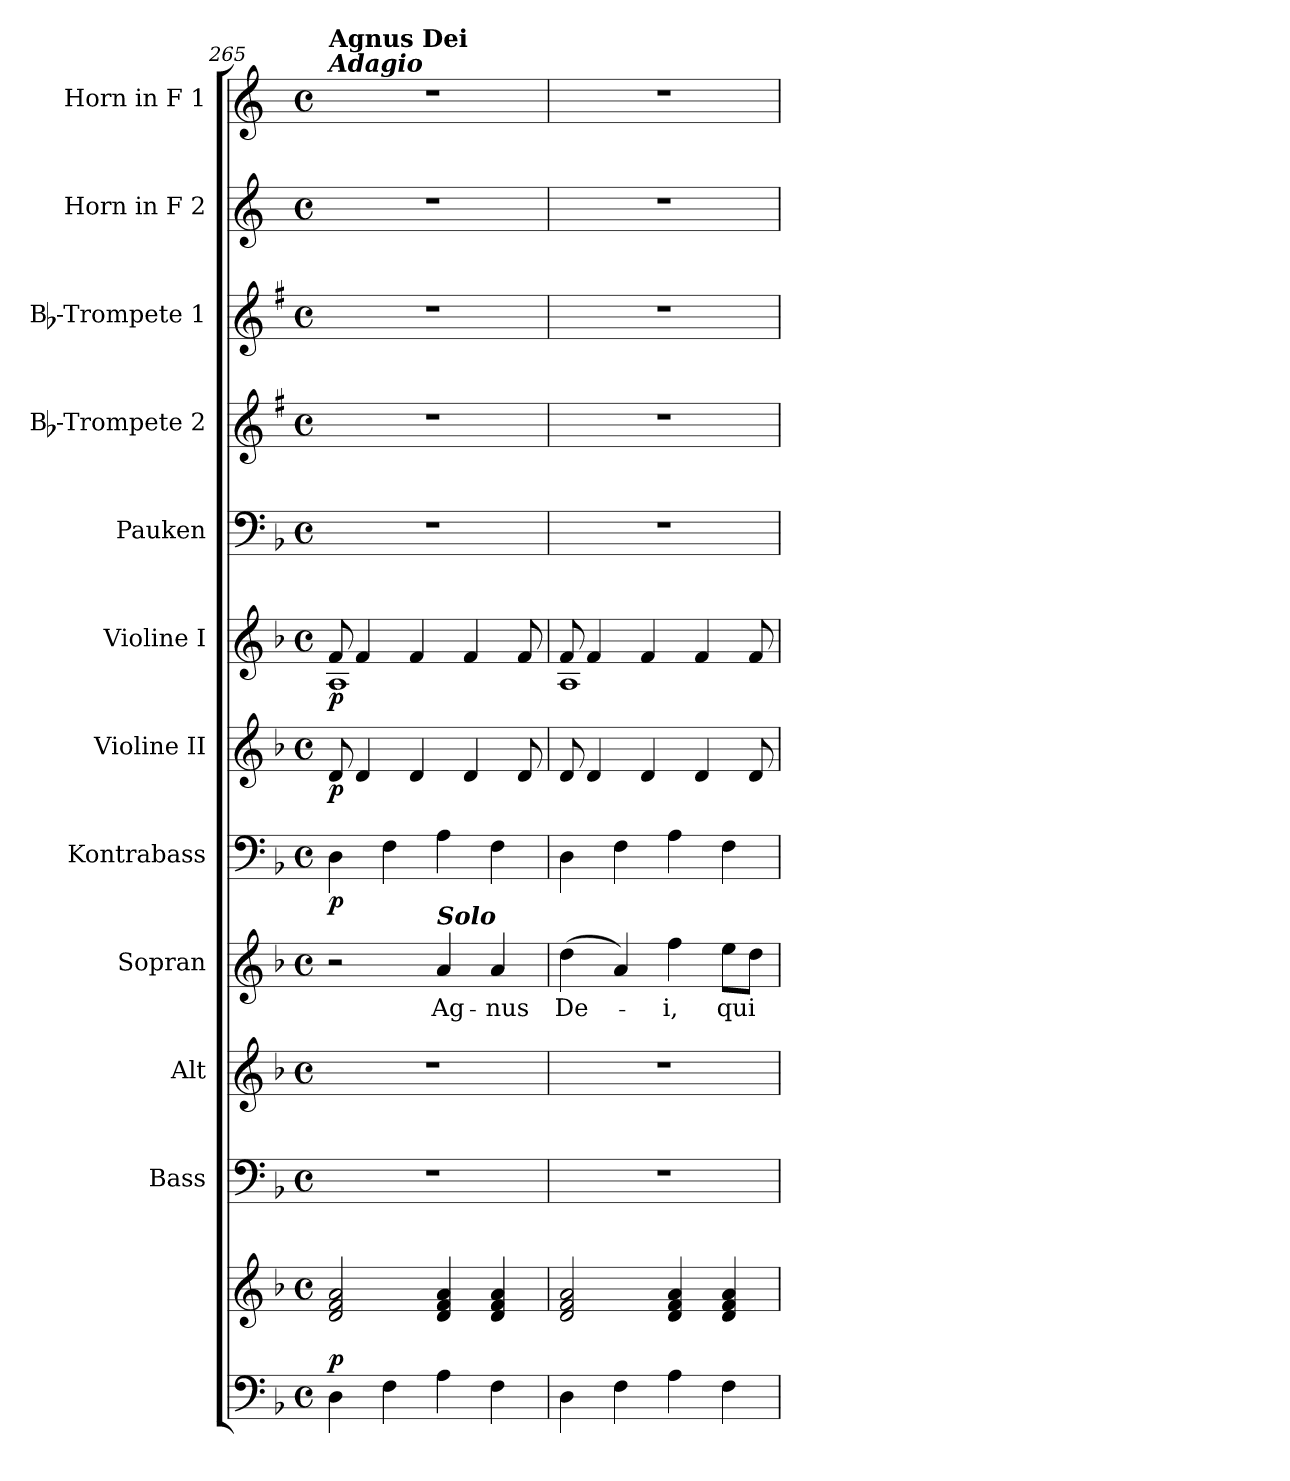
**kern	**kern	**dynam	**kern	**kern	**kern	**text	**kern	**dynam	**kern	**dynam	**kern	**dynam	**kern	**kern	**kern	**kern	**kern
*part12	*part12	*part12	*part11	*part10	*part9	*part9	*part8	*part8	*part7	*part7	*part6	*part6	*part5	*part4	*part3	*part2	*part1
*staff13	*staff12	*staff12/13	*staff11	*staff10	*staff9	*staff9	*staff8	*staff8	*staff7	*staff7	*staff6	*staff6	*staff5	*staff4	*staff3	*staff2	*staff1
*	*	*	*I"Bass	*I"Alt	*I"Sopran	*	*I"Kontrabass	*	*I"Violine II	*	*I"Violine I	*	*I"Pauken	*I"Bb-Trompete 2	*I"Bb-Trompete 1	*I"Horn in F 2	*I"Horn in F 1
*	*	*	*I'B.	*I'A.	*I'S.	*	*I'Kb.	*	*I'Vl. II	*	*I'Vl. I	*	*I'Pk.	*I'Bb Trp. 2	*I'Bb Trp. 1	*	*
!!LO:PB:g=z
*clefF4	*clefG2	*	*clefF4	*clefG2	*clefG2	*	*clefF4	*	*clefG2	*	*clefG2	*	*clefF4	*clefG2	*clefG2	*clefG2	*clefG2
*	*	*	*	*	*	*	*ITrd7c12	*	*	*	*	*	*	*ITrd1c2	*ITrd1c2	*ITrd4c7	*ITrd4c7
*k[b-]	*k[b-]	*	*k[b-]	*k[b-]	*k[b-]	*	*k[b-]	*	*k[b-]	*	*k[b-]	*	*k[b-]	*k[b-]	*k[b-]	*k[b-]	*k[b-]
*F:	*F:	*	*F:	*F:	*F:	*	*F:	*	*F:	*	*F:	*	*F:	*F:	*F:	*F:	*F:
*M4/4	*M4/4	*	*M4/4	*M4/4	*M4/4	*	*M4/4	*	*M4/4	*	*M4/4	*	*M4/4	*M4/4	*M4/4	*M4/4	*M4/4
*met(c)	*met(c)	*	*met(c)	*met(c)	*met(c)	*	*met(c)	*	*met(c)	*	*met(c)	*	*met(c)	*met(c)	*met(c)	*met(c)	*met(c)
=265	=265	=265	=265	=265	=265	=265	=265	=265	=265	=265	=265	=265	=265	=265	=265	=265	=265
*	*	*	*	*	*	*	*	*	*	*	*^	*	*	*	*	*	*
!	!	!	!	!	!	!	!	!	!	!	!	!	!	!	!	!	!	!LO:TX:a:Bi:t=Adagio
!	!	!	!	!	!	!	!	!	!	!	!	!	!	!	!	!	!	!LO:TX:a:B:t=Agnus Dei
!	!	!LO:DY:a=2	!	!	!	!	!	!LO:DY:b	!	!LO:DY:b	!	!	!LO:DY:b	!	!	!	!	!
4D\	2d/ 2f/ 2a/	p	1r	1r	2r	.	4DD\	p	8d/	p	8f/	1A	p	1r	1r	1r	1r	1r
.	.	.	.	.	.	.	.	.	4d/	.	4f/	.	.	.	.	.	.	.
4F\	.	.	.	.	.	.	4FF\	.	.	.	.	.	.	.	.	.	.	.
.	.	.	.	.	.	.	.	.	4d/	.	4f/	.	.	.	.	.	.	.
!	!	!	!	!	!LO:TX:a:Bi:t=Solo	!	!	!	!	!	!	!	!	!	!	!	!	!
!	!	!	!	!	!	!LO:LY:b	!	!	!	!	!	!	!	!	!	!	!	!
4A\	4d/ 4f/ 4a/	.	.	.	4a/	Ag-	4AA\	.	.	.	.	.	.	.	.	.	.	.
.	.	.	.	.	.	.	.	.	4d/	.	4f/	.	.	.	.	.	.	.
!	!	!	!	!	!	!LO:LY:b	!	!	!	!	!	!	!	!	!	!	!	!
4F\	4d/ 4f/ 4a/	.	.	.	4a/	-nus	4FF\	.	.	.	.	.	.	.	.	.	.	.
.	.	.	.	.	.	.	.	.	8d/	.	8f/	.	.	.	.	.	.	.
=266	=266	=266	=266	=266	=266	=266	=266	=266	=266	=266	=266	=266	=266	=266	=266	=266	=266	=266
!	!	!	!	!	!	!LO:LY:b	!	!	!	!	!	!	!	!	!	!	!	!
4D\	2d/ 2f/ 2a/	.	1r	1r	(>4dd\	De-	4DD\	.	8d/	.	8f/	1A	.	1r	1r	1r	1r	1r
.	.	.	.	.	.	.	.	.	4d/	.	4f/	.	.	.	.	.	.	.
4F\	.	.	.	.	4a/)	.	4FF\	.	.	.	.	.	.	.	.	.	.	.
.	.	.	.	.	.	.	.	.	4d/	.	4f/	.	.	.	.	.	.	.
!	!	!	!	!	!	!LO:LY:b	!	!	!	!	!	!	!	!	!	!	!	!
4A\	4d/ 4f/ 4a/	.	.	.	4ff\	-i,	4AA\	.	.	.	.	.	.	.	.	.	.	.
.	.	.	.	.	.	.	.	.	4d/	.	4f/	.	.	.	.	.	.	.
!	!	!	!	!	!	!LO:LY:b	!	!	!	!	!	!	!	!	!	!	!	!
4F\	4d/ 4f/ 4a/	.	.	.	8ee\L	qui	4FF\	.	.	.	.	.	.	.	.	.	.	.
.	.	.	.	.	8dd\J	.	.	.	8d/	.	8f/	.	.	.	.	.	.	.
*	*	*	*	*	*	*	*	*	*	*	*v	*v	*	*	*	*	*	*
=	=	=	=	=	=	=	=	=	=	=	=	=	=	=	=	=	=
*-	*-	*-	*-	*-	*-	*-	*-	*-	*-	*-	*-	*-	*-	*-	*-	*-	*-
